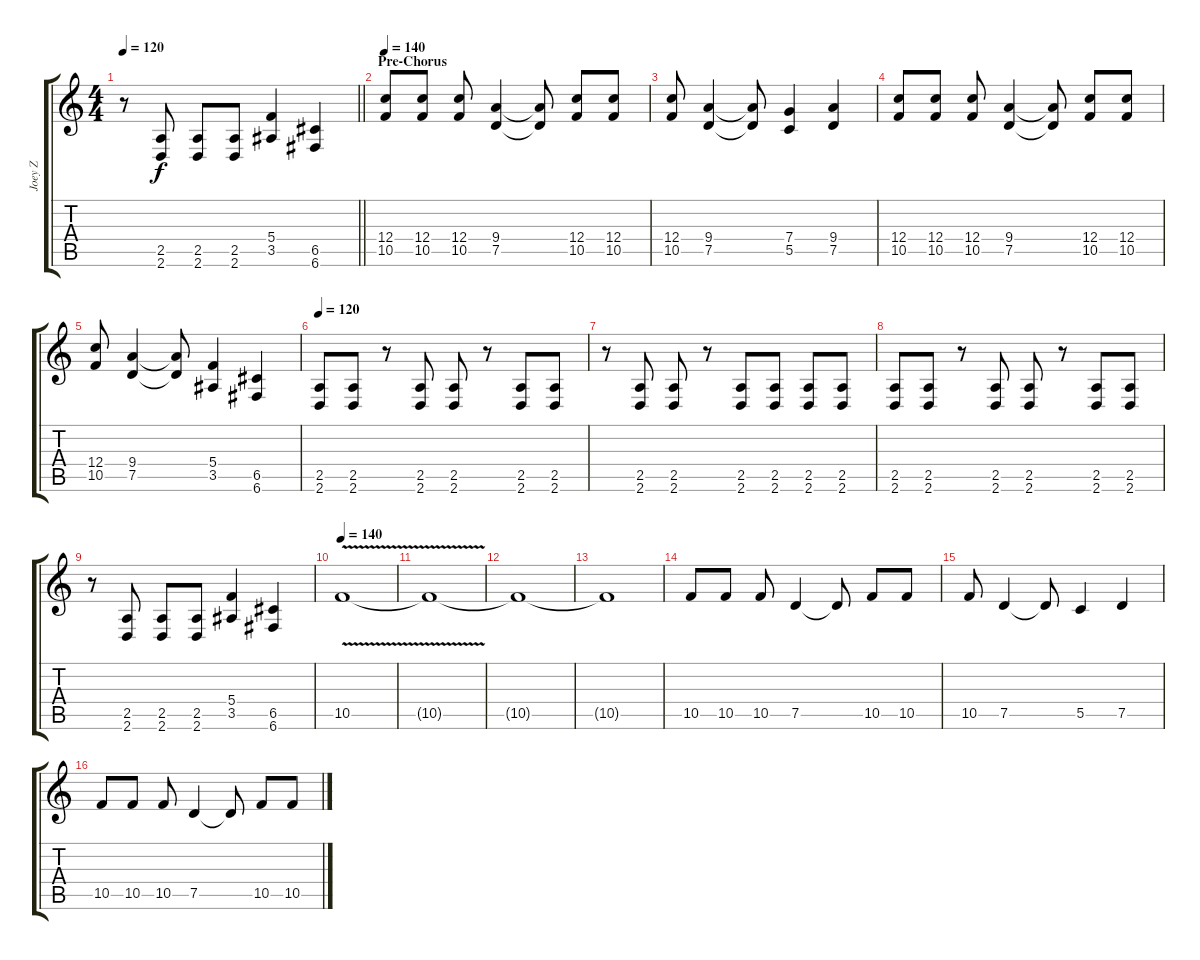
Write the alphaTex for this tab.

\track ("Joey Z" "Joey Z") {instrument distortionguitar}
\staff {score tabs}
\tuning (D4 A3 F3 C3 G2 C2) {hide}
\ts (4 4)
\tempo 120
\clef g2
\barLineRight lightlight
\ks c
r.8{dy f} (2.5 2.6).8 (2.5 2.6).8 (2.5 2.6).8 (5.4 3.5).4 (6.5 6.6).4 |
\section ("" "Pre-Chorus")
\tempo 140
(12.4 10.5).8 (12.4 10.5).8 (12.4 10.5).8 (9.4 7.5).4 (9.4{t} 7.5{t}).8 (12.4 10.5).8 (12.4 10.5).8 |
(12.4 10.5).8 (9.4 7.5).4 (9.4{t} 7.5{t}).8 (7.4 5.5).4 (9.4 7.5).4 |
(12.4 10.5).8 (12.4 10.5).8 (12.4 10.5).8 (9.4 7.5).4 (9.4{t} 7.5{t}).8 (12.4 10.5).8 (12.4 10.5).8 |
(12.4 10.5).8 (9.4 7.5).4 (9.4{t} 7.5{t}).8 (5.4 3.5).4 (6.5 6.6).4 |
\tempo 120
(2.5 2.6).8 (2.5 2.6).8 r.8 (2.5 2.6).8 (2.5 2.6).8 r.8 (2.5 2.6).8 (2.5 2.6).8 |
r.8 (2.5 2.6).8 (2.5 2.6).8 r.8 (2.5 2.6).8 (2.5 2.6).8 (2.5 2.6).8 (2.5 2.6).8 |
(2.5 2.6).8 (2.5 2.6).8 r.8 (2.5 2.6).8 (2.5 2.6).8 r.8 (2.5 2.6).8 (2.5 2.6).8 |
r.8 (2.5 2.6).8 (2.5 2.6).8 (2.5 2.6).8 (5.4 3.5).4 (6.5 6.6).4 |
\tempo 140
10.5{v}.1 |
10.5{t}.1 |
10.5{t}.1 |
10.5{t}.1 |
10.5.8 10.5.8 10.5.8 7.5.4 7.5{t}.8 10.5.8 10.5.8 |
10.5.8 7.5.4 7.5{t}.8 5.5.4 7.5.4 |
10.5.8 10.5.8 10.5.8 7.5.4 7.5{t}.8 10.5.8 10.5.8
